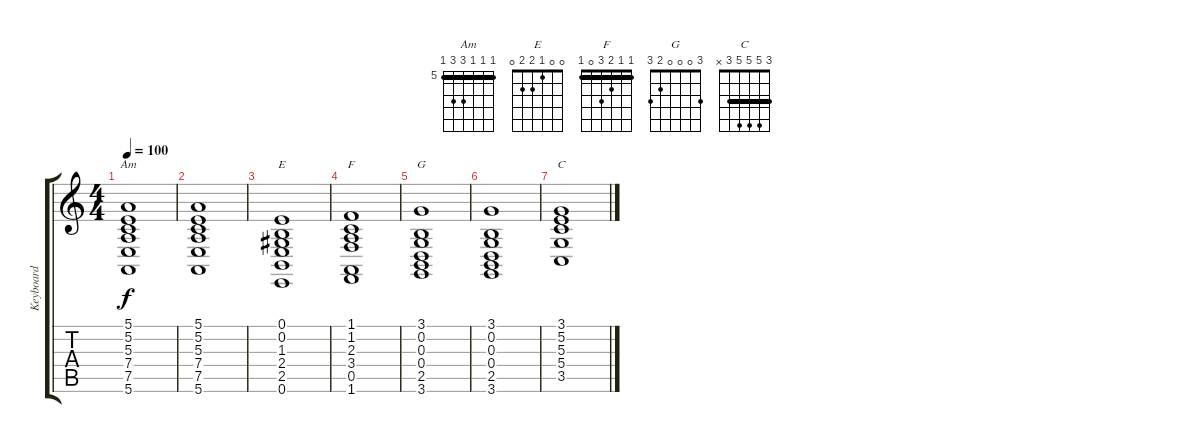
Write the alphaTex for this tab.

\track ("Keyboard" "Keyboard") {instrument acousticgrandpiano}
\staff {score tabs}
\tuning (E4 B3 G3 D3 A2 E2) {hide}
\chord ("Am" 5 5 5 7 7 5) {firstfret 5 barre 5}
\chord ("E" 0 0 1 2 2 0)
\chord ("F" 1 1 2 3 0 1) {barre 1}
\chord ("G" 3 0 0 0 2 3)
\chord ("C" 3 5 5 5 3 x) {barre 3}
\ts (4 4)
\tempo 100
\clef g2
\ks c
(5.1 5.2 5.3 7.4 7.5 5.6).1{ch "Am" dy f} |
(5.1 5.2 5.3 7.4 7.5 5.6).1 |
(0.1 0.2 1.3 2.4 2.5 0.6).1{ch "E"} |
(1.1 1.2 2.3 3.4 0.5 1.6).1{ch "F"} |
(3.1 0.2 0.3 0.4 2.5 3.6).1{ch "G"} |
(3.1 0.2 0.3 0.4 2.5 3.6).1 |
(3.1 5.2 5.3 5.4 3.5).1{ch "C"}
